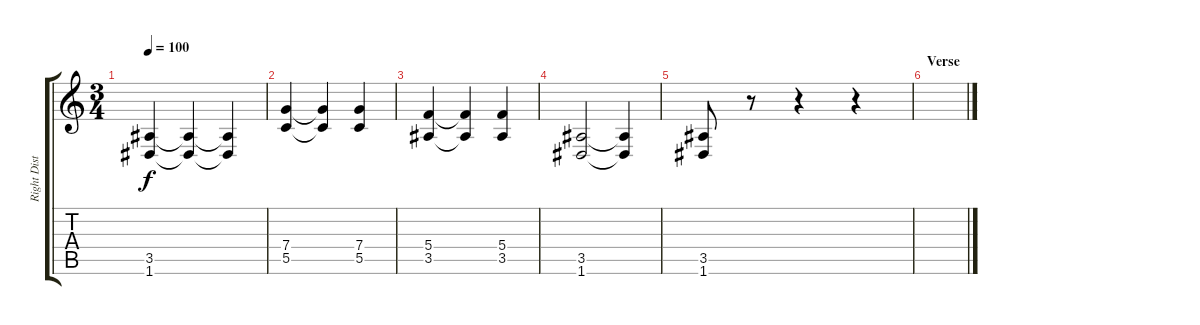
\track ("Right Dist. Guitar" "Right Dist") {instrument distortionguitar}
\staff {score tabs}
\tuning (D4 A3 F3 C3 G2 D2) {hide}
\ts (3 4)
\tempo 100
\clef g2
\ks c
(3.5 1.6).4{dy f} (3.5{t} 1.6{t}).4 (3.5{t} 1.6{t}).4 |
(7.4 5.5).4 (7.4{t} 5.5{t}).4 (7.4 5.5).4 |
(5.4 3.5).4 (5.4{t} 3.5{t}).4 (5.4 3.5).4 |
(3.5 1.6).2 (3.5{t} 1.6{t}).4 |
(3.5 1.6).8 r.8 r.4 r.4 |
\section ("" "Verse")
